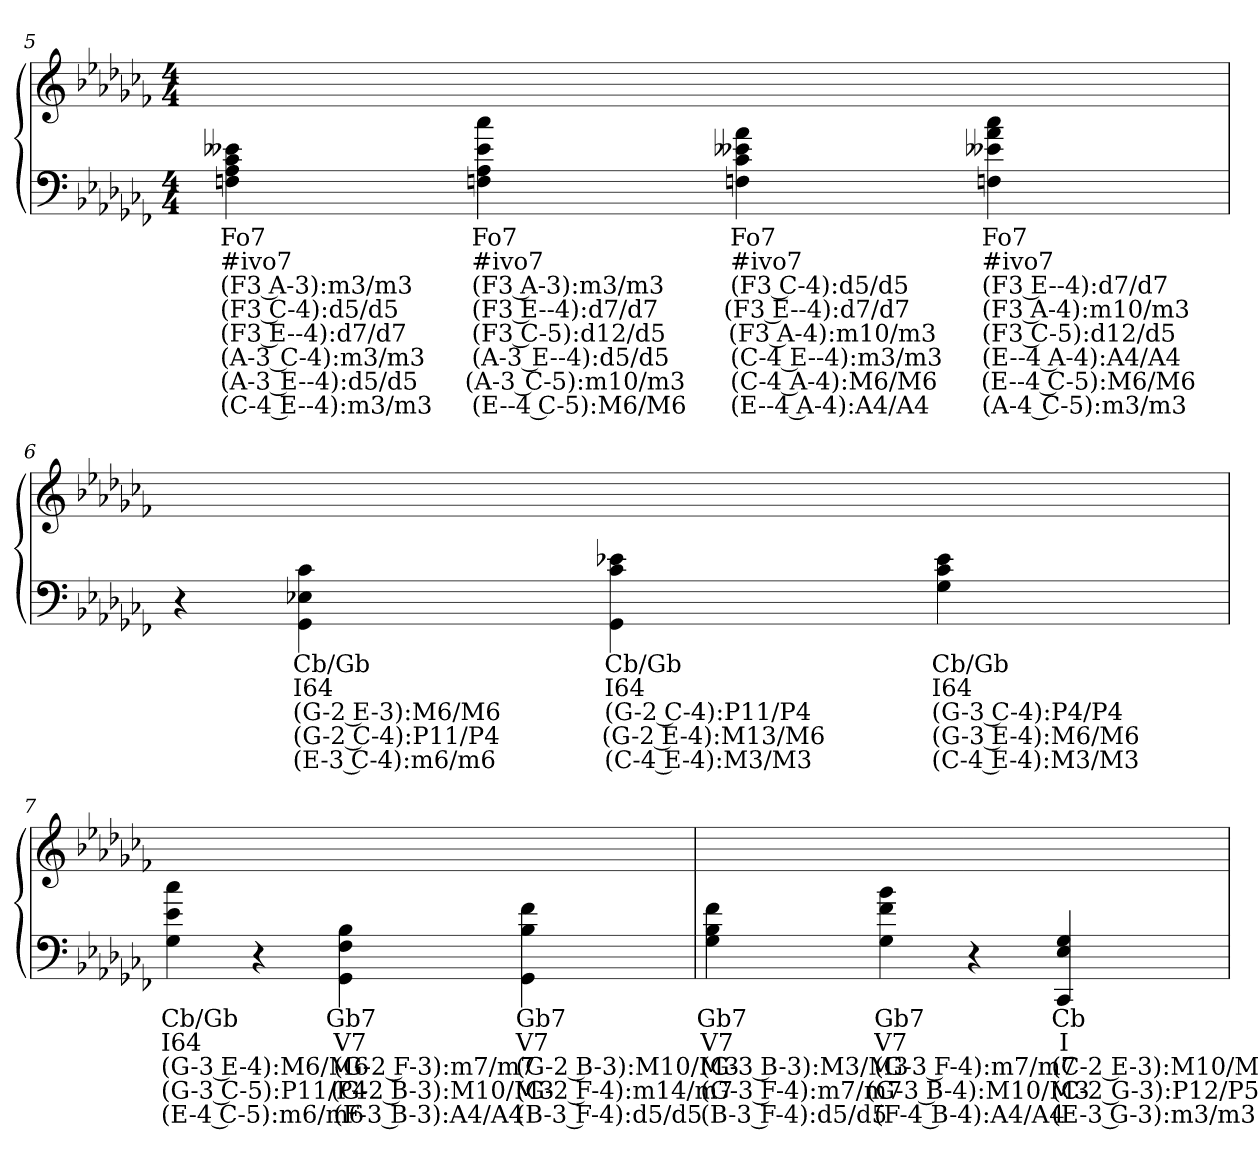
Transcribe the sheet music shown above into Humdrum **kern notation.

**kern	**text	**text	**text	**text	**text	**text	**text	**text	**kern
*part2	*part2	*part2	*part2	*part2	*part2	*part2	*part2	*part2	*part1
*staff2	*staff2	*staff2	*staff2	*staff2	*staff2	*staff2	*staff2	*staff2	*staff1
*clefF4	*	*	*	*	*	*	*	*	*clefG2
*k[b-e-a-d-g-c-f-]	*	*	*	*	*	*	*	*	*k[b-e-a-d-g-c-f-]
*C-:	*	*	*	*	*	*	*	*	*C-:
*M4/4	*	*	*	*	*	*	*	*	*M4/4
=5	=5	=5	=5	=5	=5	=5	=5	=5	=5
4Fn 4A- 4c- 4e--X	Fo7	#ivo7	(F3 A-3):m3/m3	(F3 C-4):d5/d5	(F3 E--4):d7/d7	(A-3 C-4):m3/m3	(A-3 E--4):d5/d5	(C-4 E--4):m3/m3	1ryy
4Fn 4A- 4e-- 4cc-	Fo7	#ivo7	(F3 A-3):m3/m3	(F3 E--4):d7/d7	(F3 C-5):d12/d5	(A-3 E--4):d5/d5	(A-3 C-5):m10/m3	(E--4 C-5):M6/M6	.
4Fn 4c- 4e--X 4a-	Fo7	#ivo7	(F3 C-4):d5/d5	(F3 E--4):d7/d7	(F3 A-4):m10/m3	(C-4 E--4):m3/m3	(C-4 A-4):M6/M6	(E--4 A-4):A4/A4	.
4Fn 4e--X 4a- 4cc-	Fo7	#ivo7	(F3 E--4):d7/d7	(F3 A-4):m10/m3	(F3 C-5):d12/d5	(E--4 A-4):A4/A4	(E--4 C-5):M6/M6	(A-4 C-5):m3/m3	.
=6	=6	=6	=6	=6	=6	=6	=6	=6	=6
4r	.	.	.	.	.	.	.	.	1ryy
4GG- 4E-X 4c-	Cb/Gb	I64	(G-2 E-3):M6/M6	(G-2 C-4):P11/P4	(E-3 C-4):m6/m6	.	.	.	.
4GG- 4c- 4e-X	Cb/Gb	I64	(G-2 C-4):P11/P4	(G-2 E-4):M13/M6	(C-4 E-4):M3/M3	.	.	.	.
4G- 4c- 4e-	Cb/Gb	I64	(G-3 C-4):P4/P4	(G-3 E-4):M6/M6	(C-4 E-4):M3/M3	.	.	.	.
=7	=7	=7	=7	=7	=7	=7	=7	=7	=7
4G- 4e- 4cc-	Cb/Gb	I64	(G-3 E-4):M6/M6	(G-3 C-5):P11/P4	(E-4 C-5):m6/m6	.	.	.	1ryy
4r	.	.	.	.	.	.	.	.	.
4GG- 4F- 4B-	Gb7	V7	(G-2 F-3):m7/m7	(G-2 B-3):M10/M3	(F-3 B-3):A4/A4	.	.	.	.
4GG- 4B- 4f-	Gb7	V7	(G-2 B-3):M10/M3	(G-2 F-4):m14/m7	(B-3 F-4):d5/d5	.	.	.	.
=8	=8	=8	=8	=8	=8	=8	=8	=8	=8
4G- 4B- 4f-	Gb7	V7	(G-3 B-3):M3/M3	(G-3 F-4):m7/m7	(B-3 F-4):d5/d5	.	.	.	1ryy
4G- 4f- 4b-	Gb7	V7	(G-3 F-4):m7/m7	(G-3 B-4):M10/M3	(F-4 B-4):A4/A4	.	.	.	.
4r	.	.	.	.	.	.	.	.	.
4CC- 4E- 4G-	Cb	I	(C-2 E-3):M10/M3	(C-2 G-3):P12/P5	(E-3 G-3):m3/m3	.	.	.	.
=	=	=	=	=	=	=	=	=	=
*-	*-	*-	*-	*-	*-	*-	*-	*-	*-
